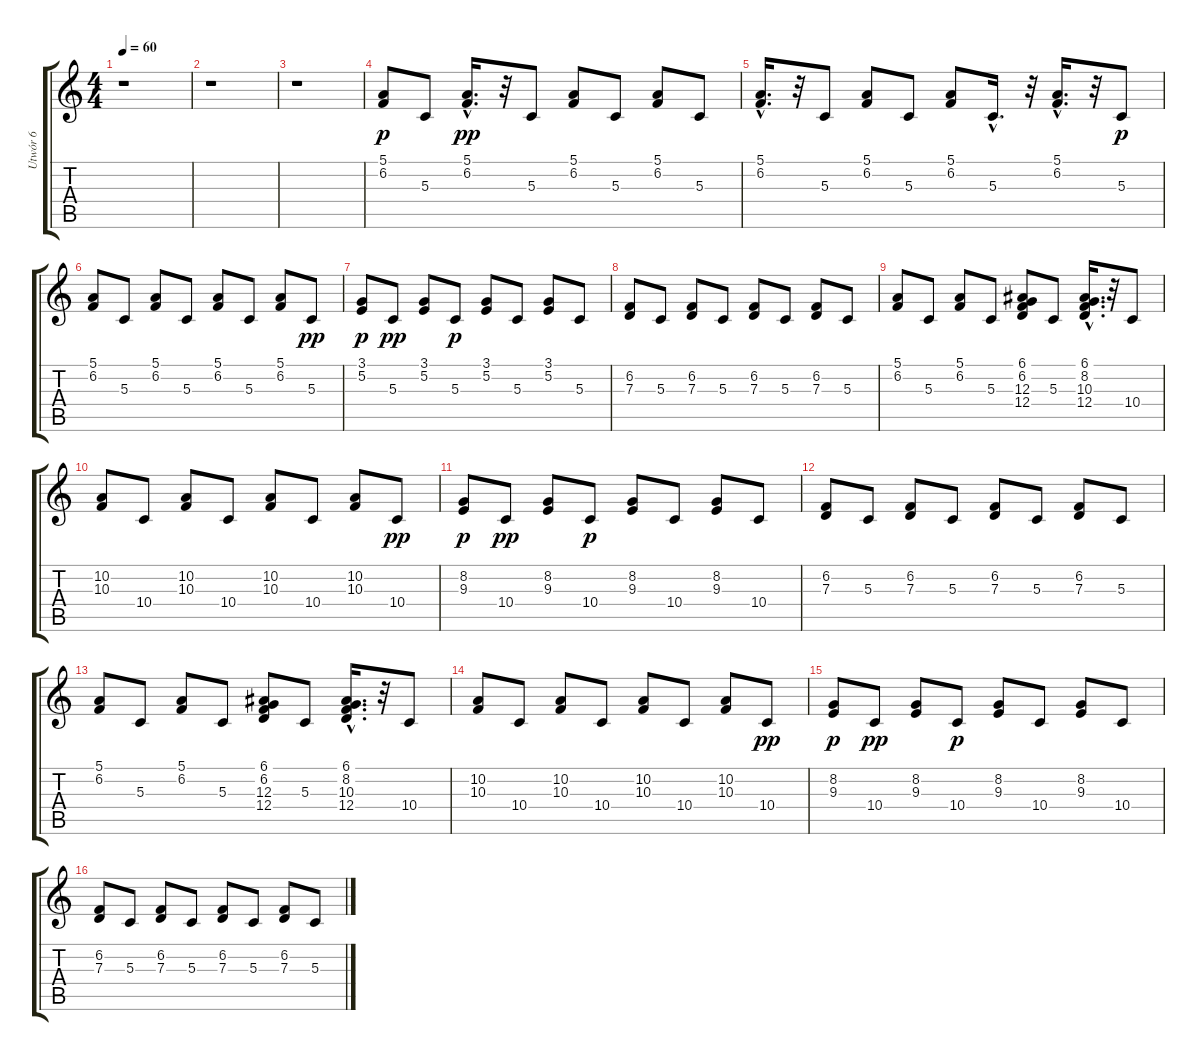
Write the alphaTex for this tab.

\track ("Utwór 6" "Utwór 6") {instrument stringensemble1}
\staff {score tabs}
\tuning (E4 B3 G3 D3 A2 E2) {hide}
\ts (4 4)
\tempo 60
\clef g2
\ks c
r.1{dy p instrument stringensemble1} |
r.1 |
r.1 |
(5.1 6.2).8 5.3.8 (5.1{hac} 6.2{hac}).16{d dy pp} r.32 5.3.8 (5.1 6.2).8 5.3.8 (5.1 6.2).8 5.3.8 |
(5.1{hac} 6.2{hac}).16{d} r.32 5.3.8 (5.1 6.2).8 5.3.8 (5.1 6.2).8 5.3{hac}.16{d} r.32 (5.1{hac} 6.2{hac}).16{d} r.32 5.3.8{dy p} |
(5.1 6.2).8 5.3.8 (5.1 6.2).8 5.3.8 (5.1 6.2).8 5.3.8 (5.1 6.2).8 5.3.8{dy pp} |
(3.1 5.2).8{dy p} 5.3.8{dy pp} (3.1 5.2).8 5.3.8{dy p} (3.1 5.2).8 5.3.8 (3.1 5.2).8 5.3.8 |
(6.2 7.3).8 5.3.8 (6.2 7.3).8 5.3.8 (6.2 7.3).8 5.3.8 (6.2 7.3).8 5.3.8 |
(5.1 6.2).8 5.3.8 (5.1 6.2).8 5.3.8 (6.1 6.2 12.3 12.4).8 5.3.8 (6.1{hac} 8.2{hac} 10.3{hac} 12.4{hac}).16{d} r.32 10.4.8 |
(10.2 10.3).8 10.4.8 (10.2 10.3).8 10.4.8 (10.2 10.3).8 10.4.8 (10.2 10.3).8 10.4.8{dy pp} |
(8.2 9.3).8{dy p} 10.4.8{dy pp} (8.2 9.3).8 10.4.8{dy p} (8.2 9.3).8 10.4.8 (8.2 9.3).8 10.4.8 |
(6.2 7.3).8 5.3.8 (6.2 7.3).8 5.3.8 (6.2 7.3).8 5.3.8 (6.2 7.3).8 5.3.8 |
(5.1 6.2).8 5.3.8 (5.1 6.2).8 5.3.8 (6.1 6.2 12.3 12.4).8 5.3.8 (6.1{hac} 8.2{hac} 10.3{hac} 12.4{hac}).16{d} r.32 10.4.8 |
(10.2 10.3).8 10.4.8 (10.2 10.3).8 10.4.8 (10.2 10.3).8 10.4.8 (10.2 10.3).8 10.4.8{dy pp} |
(8.2 9.3).8{dy p} 10.4.8{dy pp} (8.2 9.3).8 10.4.8{dy p} (8.2 9.3).8 10.4.8 (8.2 9.3).8 10.4.8 |
(6.2 7.3).8 5.3.8 (6.2 7.3).8 5.3.8 (6.2 7.3).8 5.3.8 (6.2 7.3).8 5.3.8
